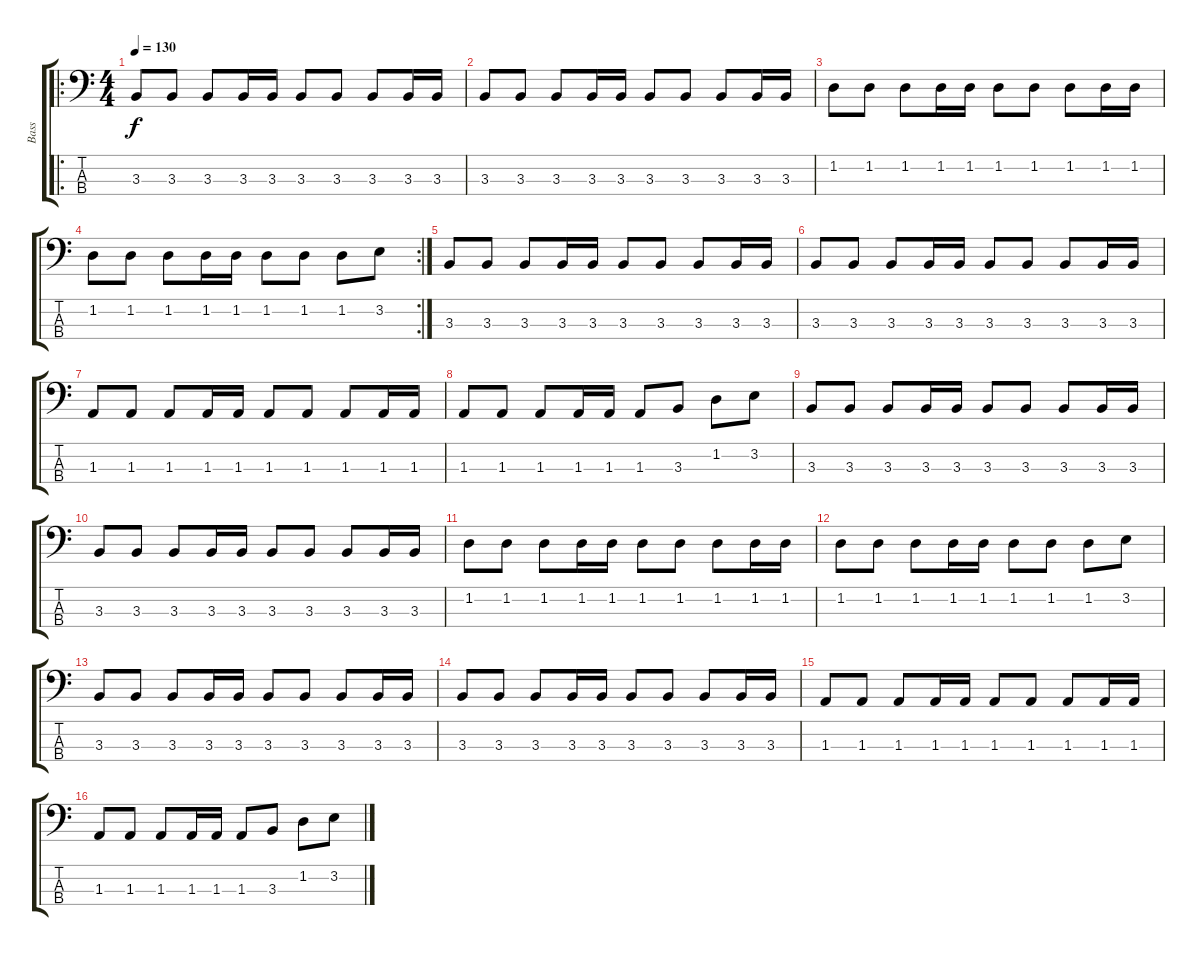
\track ("Bass" "Bass") {instrument electricbasspick}
\staff {score tabs}
\tuning (Gb2 Db2 Ab1 Eb1) {hide}
\ro
\ts (4 4)
\tempo 130
\clef f4
\ks c
3.3.8{dy f instrument electricbasspick} 3.3.8 3.3.8 3.3.16 3.3.16 3.3.8 3.3.8 3.3.8 3.3.16 3.3.16 |
3.3.8 3.3.8 3.3.8 3.3.16 3.3.16 3.3.8 3.3.8 3.3.8 3.3.16 3.3.16 |
1.2.8 1.2.8 1.2.8 1.2.16 1.2.16 1.2.8 1.2.8 1.2.8 1.2.16 1.2.16 |
\rc 2
1.2.8 1.2.8 1.2.8 1.2.16 1.2.16 1.2.8 1.2.8 1.2.8 3.2.8 |
3.3.8 3.3.8 3.3.8 3.3.16 3.3.16 3.3.8 3.3.8 3.3.8 3.3.16 3.3.16 |
3.3.8 3.3.8 3.3.8 3.3.16 3.3.16 3.3.8 3.3.8 3.3.8 3.3.16 3.3.16 |
1.3.8 1.3.8 1.3.8 1.3.16 1.3.16 1.3.8 1.3.8 1.3.8 1.3.16 1.3.16 |
1.3.8 1.3.8 1.3.8 1.3.16 1.3.16 1.3.8 3.3.8 1.2.8 3.2.8 |
3.3.8 3.3.8 3.3.8 3.3.16 3.3.16 3.3.8 3.3.8 3.3.8 3.3.16 3.3.16 |
3.3.8 3.3.8 3.3.8 3.3.16 3.3.16 3.3.8 3.3.8 3.3.8 3.3.16 3.3.16 |
1.2.8 1.2.8 1.2.8 1.2.16 1.2.16 1.2.8 1.2.8 1.2.8 1.2.16 1.2.16 |
1.2.8 1.2.8 1.2.8 1.2.16 1.2.16 1.2.8 1.2.8 1.2.8 3.2.8 |
3.3.8 3.3.8 3.3.8 3.3.16 3.3.16 3.3.8 3.3.8 3.3.8 3.3.16 3.3.16 |
3.3.8 3.3.8 3.3.8 3.3.16 3.3.16 3.3.8 3.3.8 3.3.8 3.3.16 3.3.16 |
1.3.8 1.3.8 1.3.8 1.3.16 1.3.16 1.3.8 1.3.8 1.3.8 1.3.16 1.3.16 |
1.3.8 1.3.8 1.3.8 1.3.16 1.3.16 1.3.8 3.3.8 1.2.8 3.2.8
